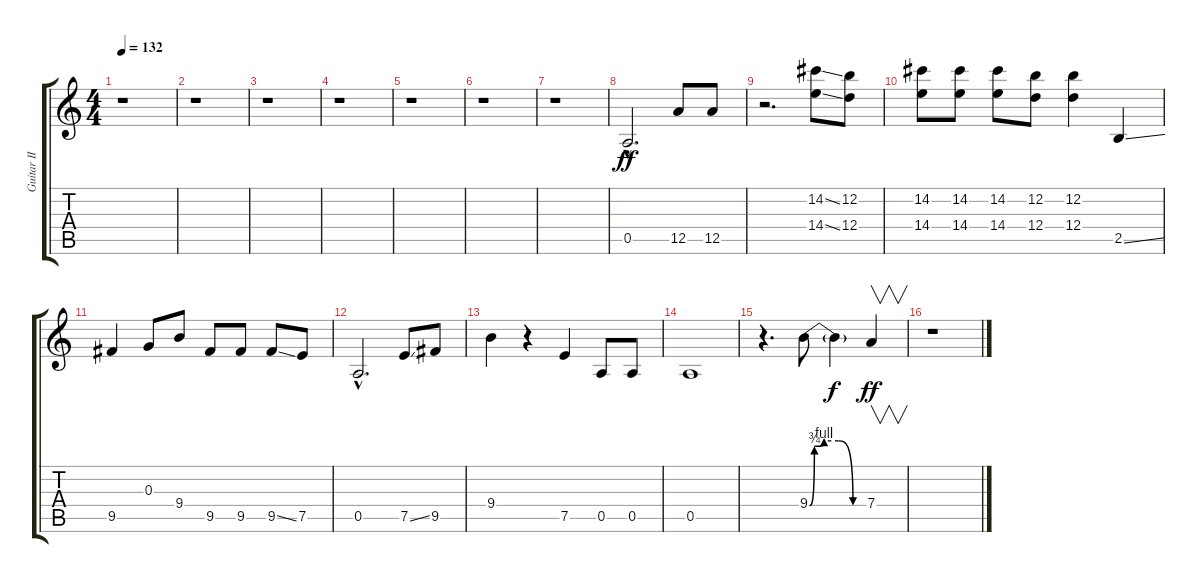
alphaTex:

\track ("Guitar II" "Guitar II") {instrument overdrivenguitar}
\staff {score tabs}
\tuning (E4 B3 G3 D3 A2 E2) {hide}
\ts (4 4)
\tempo 132
\clef g2
\ks c
r.1{dy mp} |
r.1 |
r.1 |
r.1 |
r.1 |
r.1 |
r.1 |
0.5{hac}.2{d dy ff} 12.5.8 12.5.8 |
r.2{d} (14.2{ss} 14.4{ss}).8 (12.2 12.4).8 |
(14.2 14.4).8 (14.2 14.4).8 (14.2 14.4).8 (12.2 12.4).8 (12.2 12.4).4 2.5{ss}.4 |
9.5.4 0.3.8 9.4.8 9.5.8 9.5.8 9.5{ss}.8 7.5.8 |
0.5{hac}.2{d} 7.5{ss}.8 9.5.8 |
9.4.4 r.4 7.5.4 0.5.8 0.5.8 |
0.5.1 |
r.4{d} 9.4{be (custom 0 0 5 3 15 4 30 4 45 0 60 0)}.8 9.4{t}.4{dy f} 7.4.4{v dy ff} |
r.1
